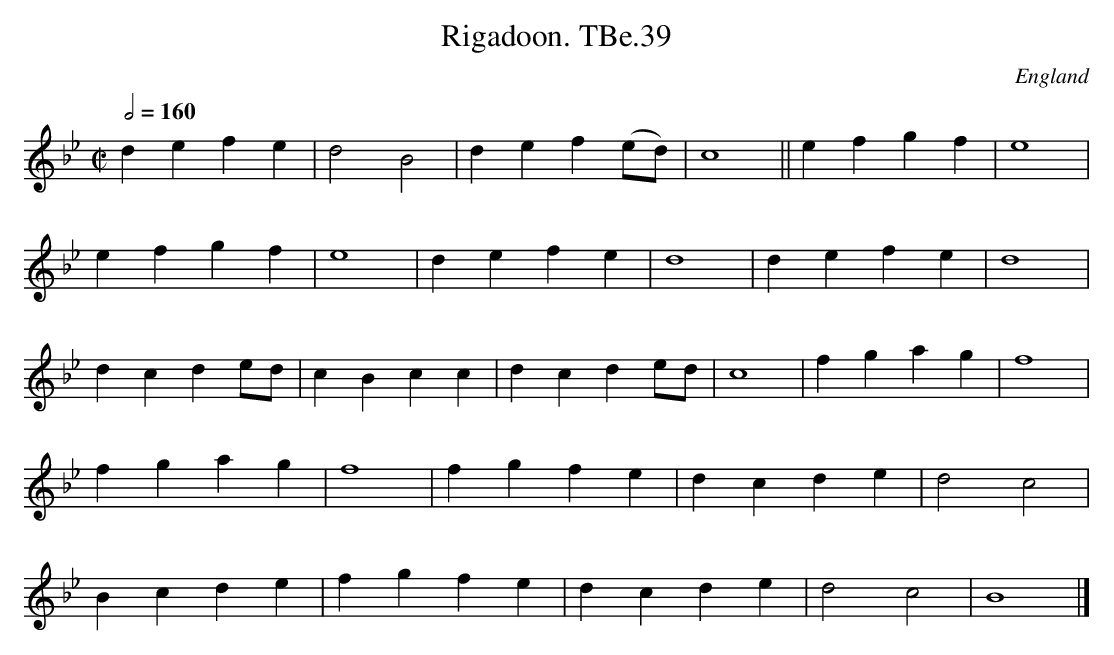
X:1
T:Rigadoon. TBe.39
L:1/4
M:C|
O:England
Q:1/2=160
K:Bb major
defe | d2B2 | def(e/d/) | c4 || efgf | e4 |!
efgf | e4 | defe | d4 |defe | d4 |!
dcd e/d/ | cBcc | dcd e/d/ | c4 | fgag |f4 |!
fgag |f4 | fgfe | dcde | d2c2 |!
Bcde | fgfe | dcde | d2c2 | B4 |]
